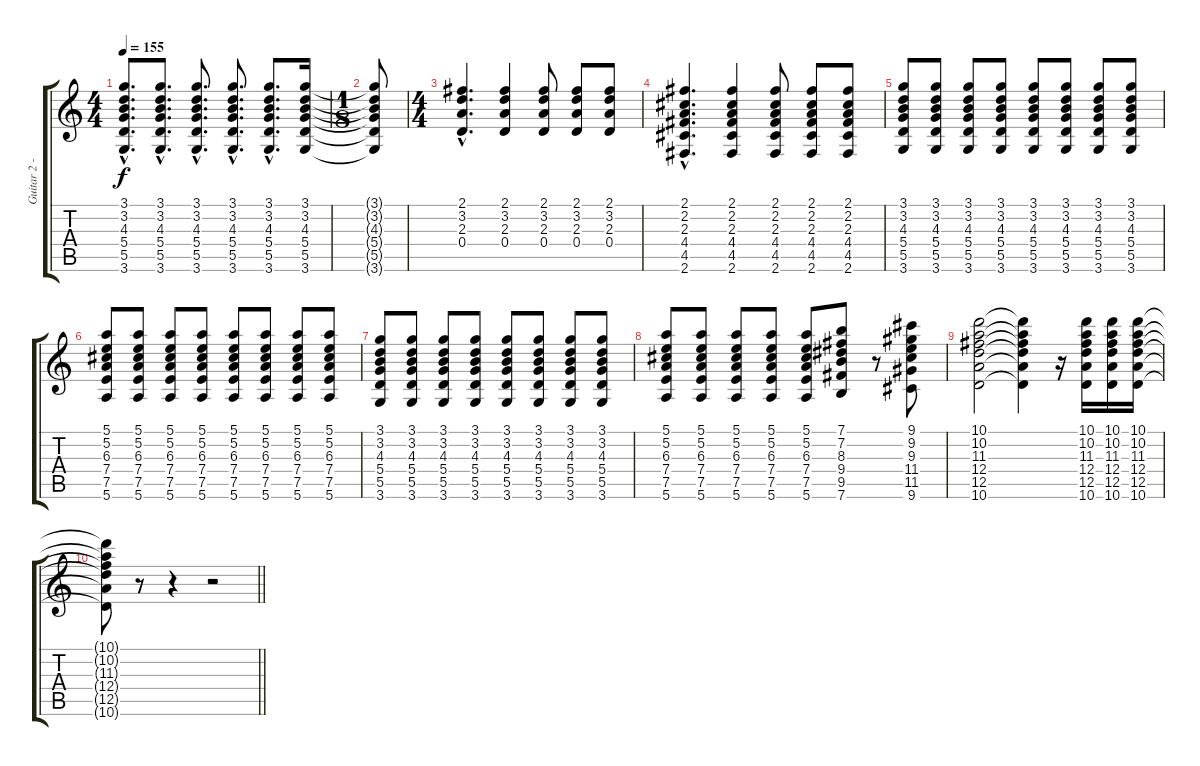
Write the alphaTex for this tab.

\track ("Guitar 2 - Carl" "Guitar 2 -") {instrument overdrivenguitar}
\staff {score tabs}
\tuning (E4 B3 G3 D3 A2 E2) {hide}
\ts (4 4)
\tempo 155
\clef g2
\ks c
(3.1{hac} 3.2{hac} 4.3{hac} 5.4{hac} 5.5{hac} 3.6{hac}).8{d dy f} (3.1{hac} 3.2{hac} 4.3{hac} 5.4{hac} 5.5{hac} 3.6{hac}).8{d} (3.1{hac} 3.2{hac} 4.3{hac} 5.4{hac} 5.5{hac} 3.6{hac}).8{d} (3.1{hac} 3.2{hac} 4.3{hac} 5.4{hac} 5.5{hac} 3.6{hac}).8{d} (3.1{hac} 3.2{hac} 4.3{hac} 5.4{hac} 5.5{hac} 3.6{hac}).8{d} (3.1 3.2 4.3 5.4 5.5 3.6).16 |
\ts (1 8)
(3.1{t} 3.2{t} 4.3{t} 5.4{t} 5.5{t} 3.6{t}).8 |
\ts (4 4)
(2.1{hac} 3.2{hac} 2.3{hac} 0.4{hac}).4{d} (2.1 3.2 2.3 0.4).4 (2.1 3.2 2.3 0.4).8 (2.1 3.2 2.3 0.4).8 (2.1 3.2 2.3 0.4).8 |
(2.1{hac} 2.2{hac} 2.3{hac} 4.4{hac} 4.5{hac} 2.6{hac}).4{d} (2.1 2.2 2.3 4.4 4.5 2.6).4 (2.1 2.2 2.3 4.4 4.5 2.6).8 (2.1 2.2 2.3 4.4 4.5 2.6).8 (2.1 2.2 2.3 4.4 4.5 2.6).8 |
(3.1 3.2 4.3 5.4 5.5 3.6).8 (3.1 3.2 4.3 5.4 5.5 3.6).8 (3.1 3.2 4.3 5.4 5.5 3.6).8 (3.1 3.2 4.3 5.4 5.5 3.6).8 (3.1 3.2 4.3 5.4 5.5 3.6).8 (3.1 3.2 4.3 5.4 5.5 3.6).8 (3.1 3.2 4.3 5.4 5.5 3.6).8 (3.1 3.2 4.3 5.4 5.5 3.6).8 |
(5.1 5.2 6.3 7.4 7.5 5.6).8 (5.1 5.2 6.3 7.4 7.5 5.6).8 (5.1 5.2 6.3 7.4 7.5 5.6).8 (5.1 5.2 6.3 7.4 7.5 5.6).8 (5.1 5.2 6.3 7.4 7.5 5.6).8 (5.1 5.2 6.3 7.4 7.5 5.6).8 (5.1 5.2 6.3 7.4 7.5 5.6).8 (5.1 5.2 6.3 7.4 7.5 5.6).8 |
(3.1 3.2 4.3 5.4 5.5 3.6).8 (3.1 3.2 4.3 5.4 5.5 3.6).8 (3.1 3.2 4.3 5.4 5.5 3.6).8 (3.1 3.2 4.3 5.4 5.5 3.6).8 (3.1 3.2 4.3 5.4 5.5 3.6).8 (3.1 3.2 4.3 5.4 5.5 3.6).8 (3.1 3.2 4.3 5.4 5.5 3.6).8 (3.1 3.2 4.3 5.4 5.5 3.6).8 |
(5.1 5.2 6.3 7.4 7.5 5.6).8 (5.1 5.2 6.3 7.4 7.5 5.6).8 (5.1 5.2 6.3 7.4 7.5 5.6).8 (5.1 5.2 6.3 7.4 7.5 5.6).8 (5.1 5.2 6.3 7.4 7.5 5.6).8 (7.1 7.2 8.3 9.4 9.5 7.6).8 r.8 (9.1 9.2 9.3 11.4 11.5 9.6).8 |
(10.1 10.2 11.3 12.4 12.5 10.6).2 (10.1{t} 10.2{t} 11.3{t} 12.4{t} 12.5{t} 10.6{t}).4 r.16 (10.1 10.2 11.3 12.4 12.5 10.6).16 (10.1 10.2 11.3 12.4 12.5 10.6).16 (10.1 10.2 11.3 12.4 12.5 10.6).16 |
\barLineRight lightlight
(10.1{t} 10.2{t} 11.3{t} 12.4{t} 12.5{t} 10.6{t}).8 r.8 r.4 r.2
